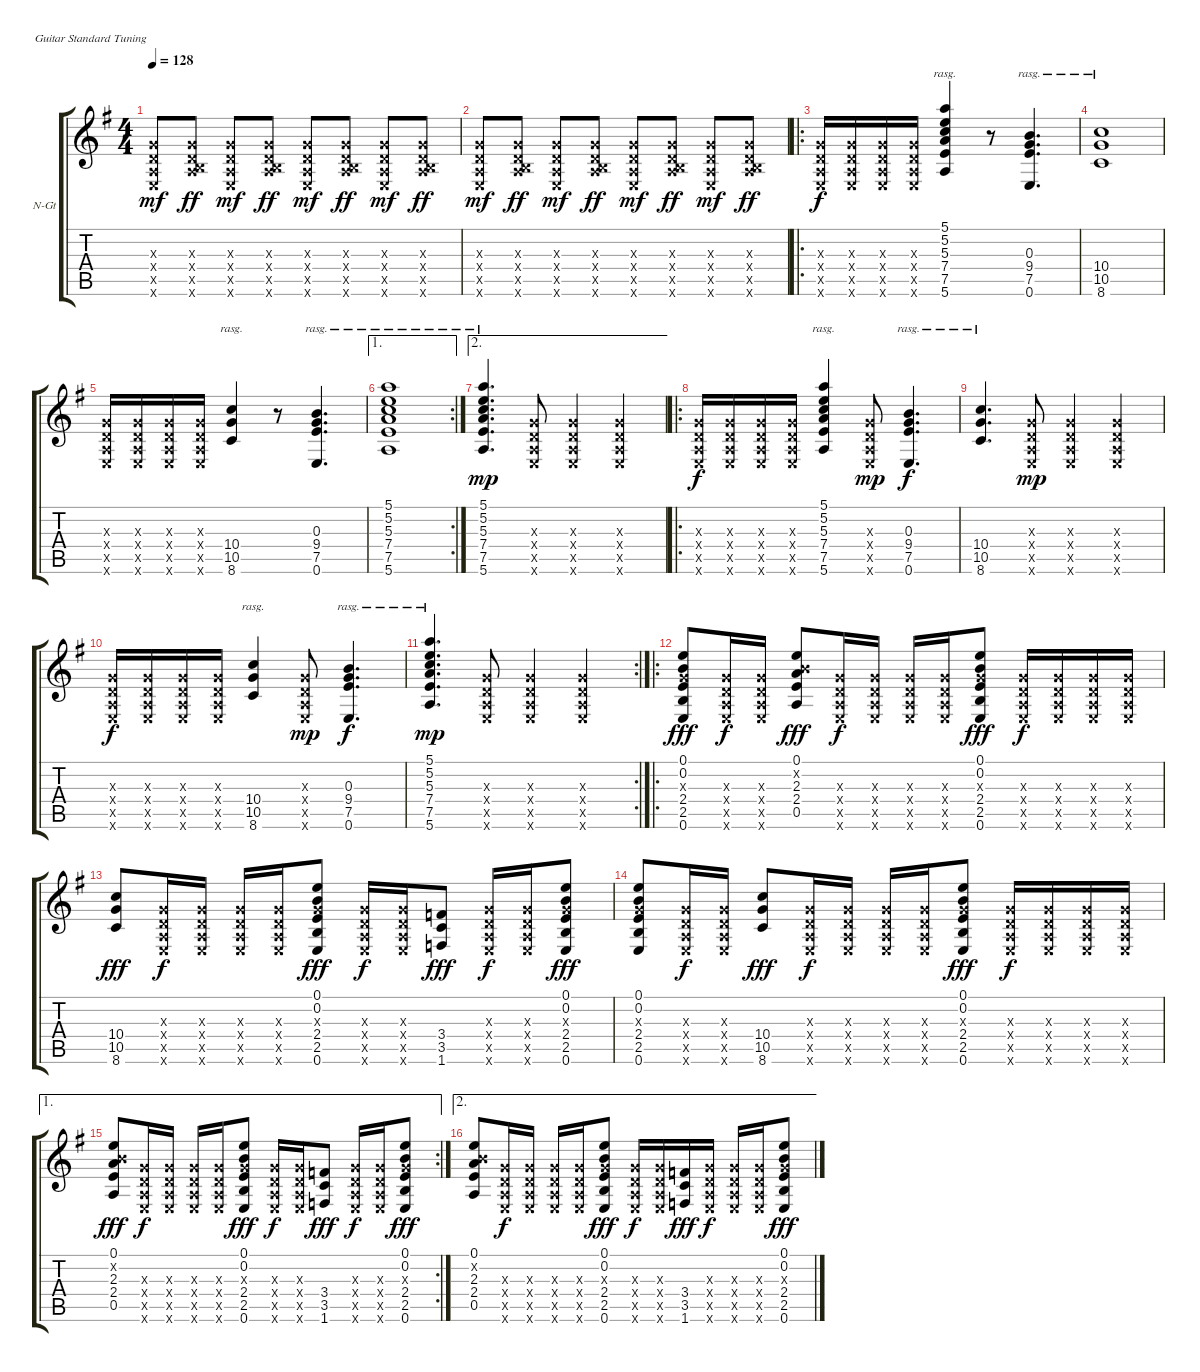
\bracketExtendMode groupsimilarinstruments
\firstSystemTrackNameOrientation horizontal
\otherSystemsTrackNameOrientation horizontal
\track ("Gabriela" "N-Gt") {instrument acousticguitarnylon}
\staff {score tabs}
\tuning (E4 B3 G3 D3 A2 E2)
\ts (4 4)
\tempo 128
\clef g2
\ks eminor
(0.3{x} 0.4{x} 0.5{x} 0.6{x}).8{dy mf} (0.3{x} 0.4{x} 0.5{x} 7.6{x}).8{dy ff} (0.3{x} 0.4{x} 0.5{x} 0.6{x}).8{dy mf} (0.3{x} 0.4{x} 0.5{x} 7.6{x}).8{dy ff} (0.3{x} 0.4{x} 0.5{x} 0.6{x}).8{dy mf} (0.3{x} 0.4{x} 0.5{x} 7.6{x}).8{dy ff} (0.3{x} 0.4{x} 0.5{x} 0.6{x}).8{dy mf} (0.3{x} 0.4{x} 0.5{x} 7.6{x}).8{dy ff} |
(0.3{x} 0.4{x} 0.5{x} 0.6{x}).8{dy mf} (0.3{x} 0.4{x} 0.5{x} 7.6{x}).8{dy ff} (0.3{x} 0.4{x} 0.5{x} 0.6{x}).8{dy mf} (0.3{x} 0.4{x} 0.5{x} 7.6{x}).8{dy ff} (0.3{x} 0.4{x} 0.5{x} 0.6{x}).8{dy mf} (0.3{x} 0.4{x} 0.5{x} 7.6{x}).8{dy ff} (0.3{x} 0.4{x} 0.5{x} 0.6{x}).8{dy mf} (0.3{x} 0.4{x} 0.5{x} 7.6{x}).8{dy ff} |
\ro
(0.3{x} 0.4{x} 0.5{x} 0.6{x}).16{dy f} (0.3{x} 0.4{x} 0.5{x} 0.6{x}).16 (0.3{x} 0.4{x} 0.5{x} 0.6{x}).16 (0.3{x} 0.4{x} 0.5{x} 0.6{x}).16 (5.1 5.2 5.3 7.4 7.5 5.6).4{rasg amianapaest} r.8 (0.3 9.4 7.5 0.6).4{d rasg amianapaest} |
(10.4 10.5 8.6).1{rasg amianapaest} |
(0.3{x} 0.4{x} 0.5{x} 0.6{x}).16 (0.3{x} 0.4{x} 0.5{x} 0.6{x}).16 (0.3{x} 0.4{x} 0.5{x} 0.6{x}).16 (0.3{x} 0.4{x} 0.5{x} 0.6{x}).16 (10.4 10.5 8.6).4{rasg amianapaest} r.8 (0.3 9.4 7.5 0.6).4{d rasg amianapaest} |
\ae 1
\rc 2
(5.1 5.2 5.3 7.4 7.5 5.6).1{rasg amianapaest} |
\ae 2
(5.1 5.2 5.3 7.4 7.5 5.6).4{d rasg amianapaest dy mp} (0.3{x} 0.4{x} 0.5{x} 0.6{x}).8 (0.3{x} 0.4{x} 0.5{x} 0.6{x}).4 (0.3{x} 0.4{x} 0.5{x} 0.6{x}).4 |
\ro
(0.3{x} 0.4{x} 0.5{x} 0.6{x}).16{dy f} (0.3{x} 0.4{x} 0.5{x} 0.6{x}).16 (0.3{x} 0.4{x} 0.5{x} 0.6{x}).16 (0.3{x} 0.4{x} 0.5{x} 0.6{x}).16 (5.1 5.2 5.3 7.4 7.5 5.6).4{rasg amianapaest} (0.3{x} 0.4{x} 0.5{x} 0.6{x}).8{dy mp} (0.3 9.4 7.5 0.6).4{d rasg amianapaest dy f} |
(10.4 10.5 8.6).4{d rasg amianapaest} (0.3{x} 0.4{x} 0.5{x} 0.6{x}).8{dy mp} (0.3{x} 0.4{x} 0.5{x} 0.6{x}).4 (0.3{x} 0.4{x} 0.5{x} 0.6{x}).4 |
(0.3{x} 0.4{x} 0.5{x} 0.6{x}).16{dy f} (0.3{x} 0.4{x} 0.5{x} 0.6{x}).16 (0.3{x} 0.4{x} 0.5{x} 0.6{x}).16 (0.3{x} 0.4{x} 0.5{x} 0.6{x}).16 (10.4 10.5 8.6).4{rasg amianapaest} (0.3{x} 0.4{x} 0.5{x} 0.6{x}).8{dy mp} (0.3 9.4 7.5 0.6).4{d rasg amianapaest dy f} |
\rc 2
(5.1 5.2 5.3 7.4 7.5 5.6).4{d rasg amianapaest dy mp} (0.3{x} 0.4{x} 0.5{x} 0.6{x}).8 (0.3{x} 0.4{x} 0.5{x} 0.6{x}).4 (0.3{x} 0.4{x} 0.5{x} 0.6{x}).4 |
\ro
(0.1 0.2 0.3{x} 2.4 2.5 0.6).8{dy fff} (0.3{x} 0.4{x} 0.5{x} 0.6{x}).16{dy f} (0.3{x} 0.4{x} 0.5{x} 0.6{x}).16 (0.1 0.2{x} 2.3 2.4 0.5).8{dy fff} (0.3{x} 0.4{x} 0.5{x} 0.6{x}).16{dy f} (0.3{x} 0.4{x} 0.5{x} 0.6{x}).16 (0.3{x} 0.4{x} 0.5{x} 0.6{x}).16 (0.3{x} 0.4{x} 0.5{x} 0.6{x}).16 (0.1 0.2 0.3{x} 2.4 2.5 0.6).8{dy fff} (0.3{x} 0.4{x} 0.5{x} 0.6{x}).16{dy f} (0.3{x} 0.4{x} 0.5{x} 0.6{x}).16 (0.3{x} 0.4{x} 0.5{x} 0.6{x}).16 (0.3{x} 0.4{x} 0.5{x} 0.6{x}).16 |
(10.4 10.5 8.6).8{dy fff} (0.3{x} 0.4{x} 0.5{x} 0.6{x}).16{dy f} (0.3{x} 0.4{x} 0.5{x} 0.6{x}).16 (0.3{x} 0.4{x} 0.5{x} 0.6{x}).16 (0.3{x} 0.4{x} 0.5{x} 0.6{x}).16 (0.1 0.2 0.3{x} 2.4 2.5 0.6).8{dy fff} (0.3{x} 0.4{x} 0.5{x} 0.6{x}).16{dy f} (0.3{x} 0.4{x} 0.5{x} 0.6{x}).16 (3.4 3.5 1.6).8{dy fff} (0.3{x} 0.4{x} 0.5{x} 0.6{x}).16{dy f} (0.3{x} 0.4{x} 0.5{x} 0.6{x}).16 (0.1 0.2 0.3{x} 2.4 2.5 0.6).8{dy fff} |
(0.1 0.2 0.3{x} 2.4 2.5 0.6).8 (0.3{x} 0.4{x} 0.5{x} 0.6{x}).16{dy f} (0.3{x} 0.4{x} 0.5{x} 0.6{x}).16 (10.4 10.5 8.6).8{dy fff} (0.3{x} 0.4{x} 0.5{x} 0.6{x}).16{dy f} (0.3{x} 0.4{x} 0.5{x} 0.6{x}).16 (0.3{x} 0.4{x} 0.5{x} 0.6{x}).16 (0.3{x} 0.4{x} 0.5{x} 0.6{x}).16 (0.1 0.2 0.3{x} 2.4 2.5 0.6).8{dy fff} (0.3{x} 0.4{x} 0.5{x} 0.6{x}).16{dy f} (0.3{x} 0.4{x} 0.5{x} 0.6{x}).16 (0.3{x} 0.4{x} 0.5{x} 0.6{x}).16 (0.3{x} 0.4{x} 0.5{x} 0.6{x}).16 |
\ae 1
\rc 2
(0.1 0.2{x} 2.3 2.4 0.5).8{dy fff} (0.3{x} 0.4{x} 0.5{x} 0.6{x}).16{dy f} (0.3{x} 0.4{x} 0.5{x} 0.6{x}).16 (0.3{x} 0.4{x} 0.5{x} 0.6{x}).16 (0.3{x} 0.4{x} 0.5{x} 0.6{x}).16 (0.1 0.2 0.3{x} 2.4 2.5 0.6).8{dy fff} (0.3{x} 0.4{x} 0.5{x} 0.6{x}).16{dy f} (0.3{x} 0.4{x} 0.5{x} 0.6{x}).16 (3.4 3.5 1.6).8{dy fff} (0.3{x} 0.4{x} 0.5{x} 0.6{x}).16{dy f} (0.3{x} 0.4{x} 0.5{x} 0.6{x}).16 (0.1 0.2 0.3{x} 2.4 2.5 0.6).8{dy fff} |
\ae 2
(0.1 0.2{x} 2.3 2.4 0.5).8 (0.3{x} 0.4{x} 0.5{x} 0.6{x}).16{dy f} (0.3{x} 0.4{x} 0.5{x} 0.6{x}).16 (0.3{x} 0.4{x} 0.5{x} 0.6{x}).16 (0.3{x} 0.4{x} 0.5{x} 0.6{x}).16 (0.1 0.2 0.3{x} 2.4 2.5 0.6).8{dy fff} (0.3{x} 0.4{x} 0.5{x} 0.6{x}).16{dy f} (0.3{x} 0.4{x} 0.5{x} 0.6{x}).16 (3.4 3.5 1.6).16{dy fff} (0.3{x} 0.4{x} 0.5{x} 0.6{x}).16{dy f} (0.3{x} 0.4{x} 0.5{x} 0.6{x}).16 (0.3{x} 0.4{x} 0.5{x} 0.6{x}).16 (0.1 0.2 0.3{x} 2.4 2.5 0.6).8{dy fff}
